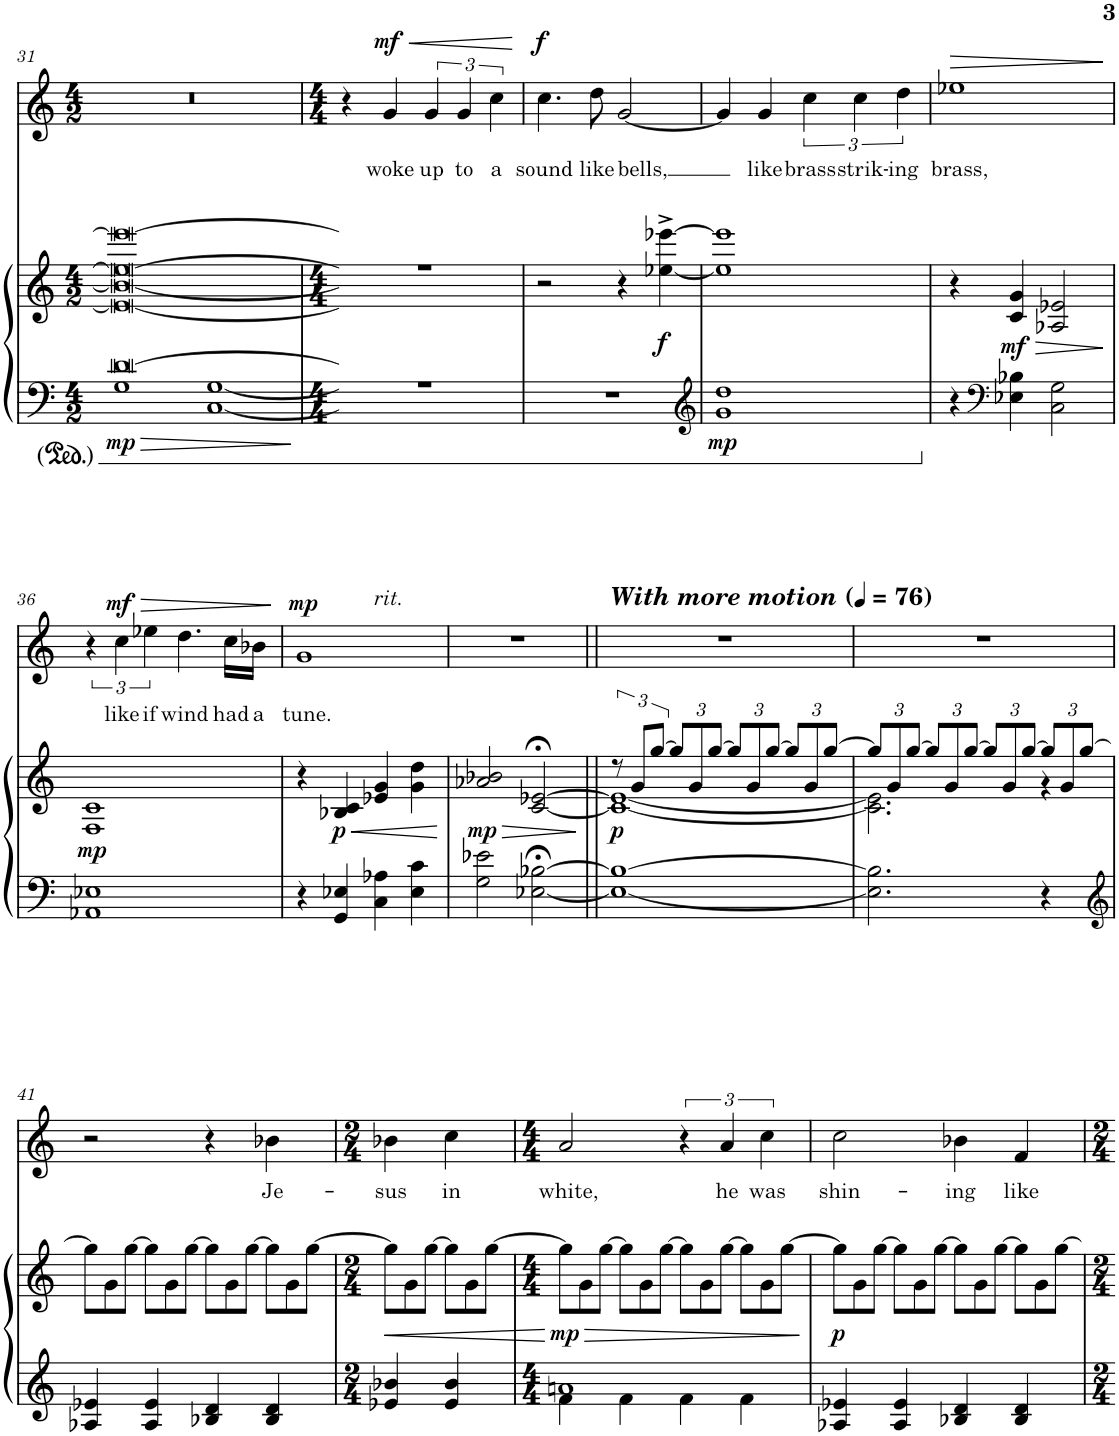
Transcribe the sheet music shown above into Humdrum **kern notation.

**kern	**kern	**dynam	**kern	**text	**dynam
*part2	*part2	*part2	*part1	*part1	*part1
*staff3	*staff2	*staff2/3	*staff1	*staff1	*staff1
*I"Piano	*	*	*I"Voice	*	*
*I'Pno	*	*	*	*	*
!!LO:PB:g=z
*clefF4	*clefG2	*	*clefG2	*	*
*k[]	*k[]	*	*k[]	*	*
*M4/2	*M4/2	*	*M4/2	*	*
=31	=31	=31	=31	=31	=31
*^	*^	*	*	*	*
!	!	!	!	!LO:DY:b=2	!	!	!
[0d	1G	0ee-_ 0eee-_	0e-_ 0b-_	mp	0r	.	.
.	[1C [1G	.	.	.	.	.	.
=32	=32	=32	=32	=32	=32	=32	=32
*M4/4	*	*M4/4	*	*	*M4/4	*	*
1C] 1G] 1d]	1r	1e-] 1b-] 1ee-] 1eee-]	1r	.	4r	.	.
!	!	!	!	!	!	!LO:LY:b	!LO:HP:b
!	!	!	!	!	!	!	!LO:DY:n=1:a
.	.	.	.	.	4g/	woke	< mf
!	!	!	!	!	!	!LO:LY:b	!
.	.	.	.	.	6g/	up	.
!	!	!	!	!	!	!LO:LY:b	!
.	.	.	.	.	6g/	to	.
!	!	!	!	!	!	!LO:LY:b	!
.	.	.	.	.	6cc\	a	.
*v	*v	*	*	*	*	*	*
*	*v	*v	*	*	*	*
.	.	.	.	.	[
=33	=33	=33	=33	=33	=33
!	!	!	!	!LO:LY:b	!LO:DY:a
1r	2r	.	4.cc\	sound	f
!	!	!	!	!LO:LY:b	!
.	.	.	8dd\	like	.
!	!	!	!	!LO:LY:b	!
.	4r	.	[2g/	bells,	.
!	!	!LO:DY:b	!	!	!
.	[4ee-X\^ [4eee-X\^	f	.	.	.
=34	=34	=34	=34	=34	=34
*clefG2	*	*	*	*	*
!	!	!LO:DY:b=2	!	!	!
1g 1dd	1ee-] 1eee-]	mp	4g/]	.	.
!	!	!	!	!LO:LY:b	!
.	.	.	4g/	like	.
!	!	!	!	!LO:LY:b	!
.	.	.	6cc\	brass	.
!	!	!	!	!LO:LY:b	!
.	.	.	6cc\	strik-	.
!	!	!	!	!LO:LY:b	!
.	.	.	6dd\	-ing	.
=35	=35	=35	=35	=35	=35
!	!	!	!	!LO:LY:b	!LO:HP:b
4r	4r	.	1ee-X	brass,	>
*clefF4	*	*	*	*	*
!	!	!LO:HP:b	!	!	!
!	!	!LO:DY:n=1:b	!	!	!
4E-X\ 4B-X\	4c/ 4g/	> mf	.	.	.
2C\ 2G\	2A-X/ 2e-X/	.	.	.	.
.	.	]	.	.	]
!!LO:LB:g=z
=36	=36	=36	=36	=36	=36
!	!	!LO:DY:b	!	!	!
1AA-X 1E-X	1F 1c	mp	6r	.	.
!	!	!	!	!LO:LY:b	!LO:HP:b
!	!	!	!	!	!LO:DY:n=1:a
.	.	.	6cc\	like	> mf
!	!	!	!	!LO:LY:b	!
.	.	.	6ee-X\	if	.
!	!	!	!	!LO:LY:b	!
.	.	.	4.dd\	wind	.
!	!	!	!	!LO:LY:b	!
.	.	.	16cc\LL	had	.
!	!	!	!	!LO:LY:b	!
.	.	.	16b-X\JJ	a	.
.	.	.	.	.	]
=37	=37	=37	=37	=37	=37
!	!	!	!	!LO:LY:b	!LO:DY:a
*	*	*	*^	*	*
4r	4r	.	1g	2ryy	tune.	mp
!	!	!LO:HP:b	!	!	!	!
!	!	!LO:DY:n=1:b	!	!	!	!
4GG/ 4E-X/	4B-X/ 4c/	< p	.	.	.	.
!	!	!	!	!LO:TX:a:i:t=rit.	!	!
4C\ 4A-X\	4e-X/ 4g/	.	.	2ryy	.	.
4E-\ 4c\	4g\ 4dd\	.	.	.	.	.
.	.	[	.	.	.	.
=38	=38	=38	=38	=38	=38	=38
!	!	!LO:HP:b	!	!	!	!
*	*^	*	*	*	*	*
!	!	!	!LO:DY:n=1:b	!	!	!	!
*	*	*	*	*v	*v	*	*
2G\ 2e-X\	2ryy	2a-X/ 2b-X/	> mp	1r	.	.
[2E-X\;< [2B-X\;<	2r;<yy	[<2c/ [2e-X/	.	.	.	.
*	*v	*v	*	*	*	*
.	.	]	.	.	.
=39||	=39||	=39||	=39||	=39||	=39||
*	*	*	*MM76	*	*
*	*^	*	*	*	*
!	!	!	!	!LO:TX:a:Bi:t=With more motion	!	!
!	!	!	!LO:DY:b	!	!	!
1E-_ 1B-_	12r	1c_ 1e-_	p	1r	.	.
.	12g/L	.	.	.	.	.
.	[12gg/J	.	.	.	.	.
*	*Xbrackettup	*	*	*	*	*
.	12gg/L]	.	.	.	.	.
.	12g/	.	.	.	.	.
.	[12gg/J	.	.	.	.	.
.	12gg/L]	.	.	.	.	.
.	12g/	.	.	.	.	.
.	[12gg/J	.	.	.	.	.
.	12gg/L]	.	.	.	.	.
.	12g/	.	.	.	.	.
.	[12gg/J	.	.	.	.	.
=40	=40	=40	=40	=40	=40	=40
2.E-\] 2.B-\]	12gg/L]	2.c\] 2.e-\]	.	1r	.	.
.	12g/	.	.	.	.	.
.	[12gg/J	.	.	.	.	.
.	12gg/L]	.	.	.	.	.
.	12g/	.	.	.	.	.
.	[12gg/J	.	.	.	.	.
.	12gg/L]	.	.	.	.	.
.	12g/	.	.	.	.	.
.	[12gg/J	.	.	.	.	.
4r	12gg/L]	4r	.	.	.	.
.	12g/	.	.	.	.	.
.	[12gg/J	.	.	.	.	.
*	*v	*v	*	*	*	*
!!LO:LB:g=z
=41	=41	=41	=41	=41	=41
*clefG2	*	*	*	*	*
*	*brackettup	*	*	*	*
4A-X/ 4e-X/	12gg\L]	.	2r	.	.
.	12g\	.	.	.	.
.	[12gg\J	.	.	.	.
4A-/ 4e-/	12gg\L]	.	.	.	.
.	12g\	.	.	.	.
.	[12gg\J	.	.	.	.
4B-X/ 4d/	12gg\L]	.	4r	.	.
.	12g\	.	.	.	.
.	[12gg\J	.	.	.	.
!	!	!	!	!LO:LY:b	!
4B-/ 4d/	12gg\L]	.	4b-X\	Je-	.
.	12g\	.	.	.	.
.	[12gg\J	.	.	.	.
=42	=42	=42	=42	=42	=42
*M2/4	*M2/4	*	*M2/4	*	*
!	!	!LO:HP:b	!	!LO:LY:b	!
4e-X/ 4b-X/	12gg\L]	<	4b-X\	-sus	.
.	12g\	.	.	.	.
.	[12gg\J	.	.	.	.
!	!	!	!	!LO:LY:b	!
4e-/ 4b-/	12gg\L]	.	4cc\	in	.
.	12g\	.	.	.	.
.	[12gg\J	.	.	.	.
.	.	[	.	.	.
=43	=43	=43	=43	=43	=43
*M4/4	*M4/4	*	*M4/4	*	*
*^	*	*	*	*	*
!	!	!	!LO:HP:b	!	!LO:LY:b	!
!	!	!	!LO:DY:n=1:b	!	!	!
1an	4f\	12gg\L]	> mp	2a/	white,	.
.	.	12g\	.	.	.	.
.	.	[12gg\J	.	.	.	.
.	4f\	12gg\L]	.	.	.	.
.	.	12g\	.	.	.	.
.	.	[12gg\J	.	.	.	.
.	4f\	12gg\L]	.	6r	.	.
.	.	12g\	.	.	.	.
!	!	!	!	!	!LO:LY:b	!
.	.	[12gg\J	.	6a/	he	.
.	4f\	12gg\L]	.	.	.	.
!	!	!	!	!	!LO:LY:b	!
.	.	12g\	.	6cc\	was	.
.	.	[12gg\J	.	.	.	.
*v	*v	*	*	*	*	*
.	.	]	.	.	.
=44	=44	=44	=44	=44	=44
!	!	!LO:DY:b	!	!LO:LY:b	!
4A-X/ 4e-X/	12gg\L]	p	2cc\	shin-	.
.	12g\	.	.	.	.
.	[12gg\J	.	.	.	.
4A-/ 4e-/	12gg\L]	.	.	.	.
.	12g\	.	.	.	.
.	[12gg\J	.	.	.	.
!	!	!	!	!LO:LY:b	!
4B-X/ 4d/	12gg\L]	.	4b-X\	-ing	.
.	12g\	.	.	.	.
.	[12gg\J	.	.	.	.
!	!	!	!	!LO:LY:b	!
4B-/ 4d/	12gg\L]	.	4f/	like	.
.	12g\	.	.	.	.
.	[12gg\J	.	.	.	.
=	=	=	=	=	=
*-	*-	*-	*-	*-	*-
